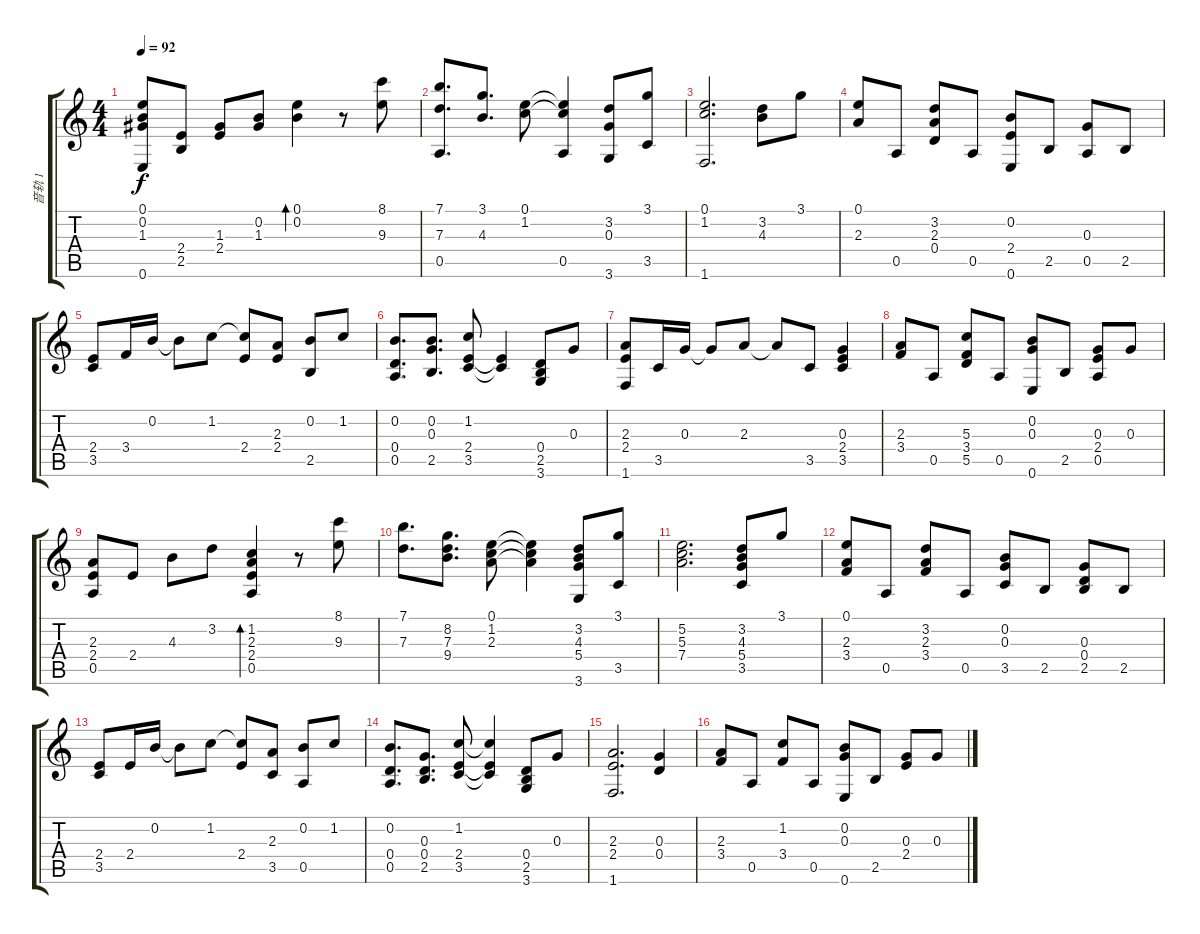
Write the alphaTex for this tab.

\track ("音轨 1" "音轨 1") {instrument acousticguitarsteel}
\staff {score tabs}
\tuning (E4 B3 G3 D3 A2 E2) {hide}
\ts (4 4)
\tempo 92
\clef g2
\ks c
(0.1 0.2 1.3 0.6).8{dy f} (2.4 2.5).8 (1.3 2.4).8 (0.2 1.3).8 (0.1 0.2).4{bd 480} r.8 (8.1 9.3).8 |
(7.1 7.3 0.5).8{d} (3.1 4.3).8{d} (0.1 1.2).8 (0.1{t} 1.2{t} 0.5).4 (3.2 0.3 3.6).8 (3.1 3.5).8 |
(0.1 1.2 1.6).2{d} (3.2 4.3).8 3.1.8 |
(0.1 2.3).8 0.5.8 (3.2 2.3 0.4).8 0.5.8 (0.2 2.4 0.6).8 2.5.8 (0.3 0.5).8 2.5.8 |
(2.4 3.5).8 3.4.16 0.2.16 0.2{t}.8 1.2.8 (1.2{t} 2.4).8 (2.3 2.4).8 (0.2 2.5).8 1.2.8 |
(0.2 0.4 0.5).8{d} (0.2 0.3 2.5).8{d} (1.2 2.4 3.5).8 (2.4{t} 3.5{t}).4 (0.4 2.5 3.6).8 0.3.8 |
(2.3 2.4 1.6).8 3.5.16 0.3.16 0.3{t}.8 2.3.8 2.3{t}.8 3.5.8 (0.3 2.4 3.5).4 |
(2.3 3.4).8 0.5.8 (5.3 3.4 5.5).8 0.5.8 (0.2 0.3 0.6).8 2.5.8 (0.3 2.4 0.5).8 0.3.8 |
(2.3 2.4 0.5).8 2.4.8 4.3.8 3.2.8 (1.2 2.3 2.4 0.5).4{bd 480} r.8 (8.1 9.3).8 |
(7.1 7.3).8{d} (8.2 7.3 9.4).8{d} (0.1 1.2 2.3).8 (0.1{t} 1.2{t} 2.3{t}).4 (3.2 4.3 5.4 3.6).8 (3.1 3.5).8 |
(5.2 5.3 7.4).2{d} (3.2 4.3 5.4 3.5).8 3.1.8 |
(0.1 2.3 3.4).8 0.5.8 (3.2 2.3 3.4).8 0.5.8 (0.2 0.3 3.5).8 2.5.8 (0.3 0.4 2.5).8 2.5.8 |
(2.4 3.5).8 2.4.16 0.2.16 0.2{t}.8 1.2.8 (1.2{t} 2.4).8 (2.3 3.5).8 (0.2 0.5).8 1.2.8 |
(0.2 0.4 0.5).8{d} (0.3 0.4 2.5).8{d} (1.2 2.4 3.5).8 (1.2{t} 2.4{t} 3.5{t}).4 (0.4 2.5 3.6).8 0.3.8 |
(2.3 2.4 1.6).2{d} (0.3 0.4).4 |
(2.3 3.4).8 0.5.8 (1.2 3.4).8 0.5.8 (0.2 0.3 0.6).8 2.5.8 (0.3 2.4).8 0.3.8
